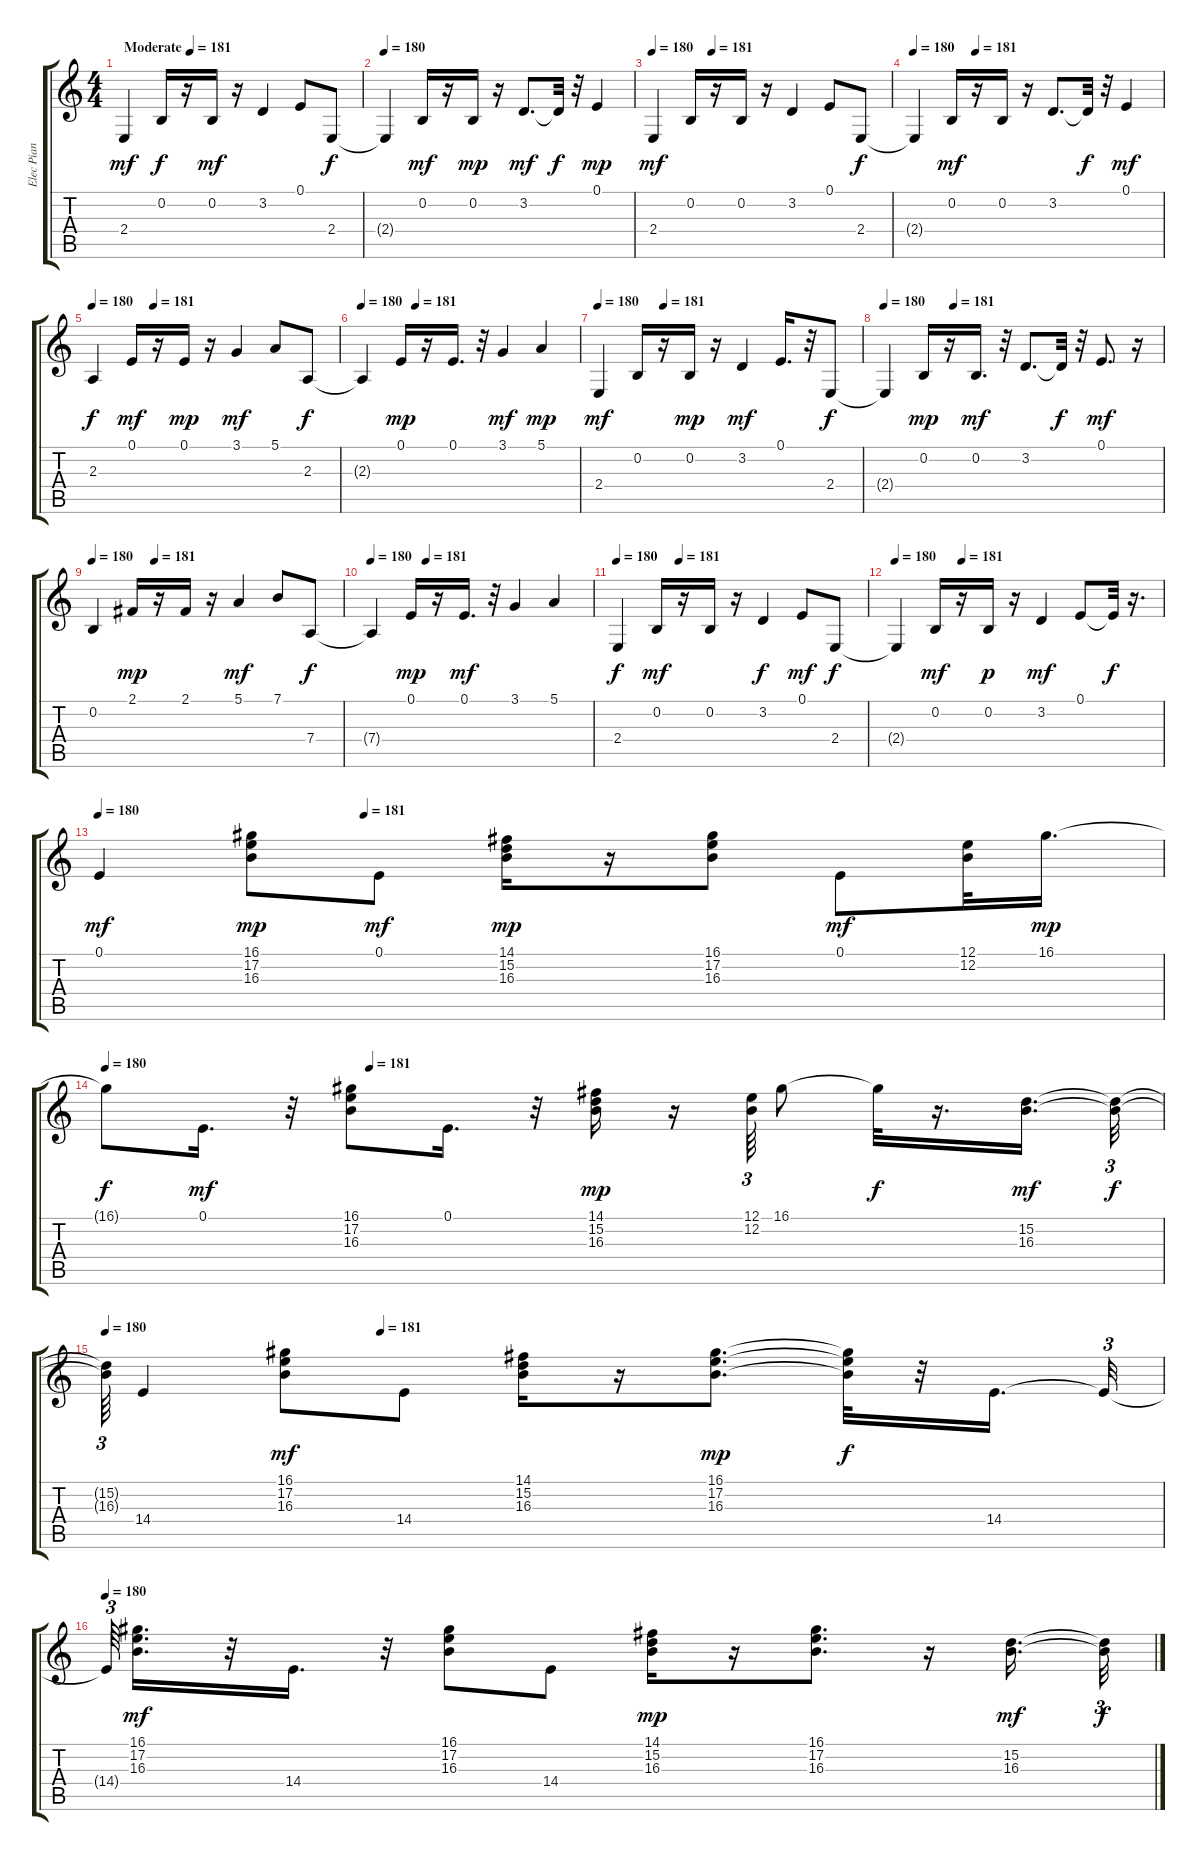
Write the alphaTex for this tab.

\track ("Elec Pian" "Elec Pian") {instrument honkytonkpiano}
\staff {score tabs}
\tuning (E4 B3 G3 D3 A2 E2) {hide}
\ts (4 4)
\tempo (181 "Moderate")
\clef g2
\ks c
2.4.4{dy mf instrument honkytonkpiano} 0.2.16{dy f} r.16 0.2.16{dy mf} r.16 3.2.4 0.1.8 2.4.8{dy f} |
\tempo 180
2.4{t}.4 0.2.16{dy mf} r.16 0.2.16{dy mp} r.16 3.2.8{d dy mf} 3.2{t}.32{dy f} r.32 0.1.4{dy mp} |
\tempo 180
\tempo (181 0.25)
2.4.4{dy mf} 0.2.16 r.16 0.2.16 r.16 3.2.4 0.1.8 2.4.8{dy f} |
\tempo 180
\tempo (181 0.25)
2.4{t}.4 0.2.16{dy mf} r.16 0.2.16 r.16 3.2.8{d} 3.2{t}.32{dy f} r.32 0.1.4{dy mf} |
\tempo 180
\tempo (181 0.25)
2.3.4{dy f} 0.1.16{dy mf} r.16 0.1.16{dy mp} r.16 3.1.4{dy mf} 5.1.8 2.3.8{dy f} |
\tempo 180
\tempo (181 0.25)
2.3{t}.4 0.1.16{dy mp} r.16 0.1.16{d} r.32 3.1.4{dy mf} 5.1.4{dy mp} |
\tempo 180
\tempo (181 0.25)
2.4.4{dy mf} 0.2.16 r.16 0.2.16{dy mp} r.16 3.2.4{dy mf} 0.1.16{d} r.32 2.4.8{dy f} |
\tempo 180
\tempo (181 0.25)
2.4{t}.4 0.2.16{dy mp} r.16 0.2.16{d dy mf} r.32 3.2.8{d} 3.2{t}.32{dy f} r.32 0.1.8{d dy mf} r.16 |
\tempo 180
\tempo (181 0.25)
0.2.4 2.1.16{dy mp} r.16 2.1.16 r.16 5.1.4{dy mf} 7.1.8 7.4.8{dy f} |
\tempo 180
\tempo (181 0.25)
7.4{t}.4 0.1.16{dy mp} r.16 0.1.16{d dy mf} r.32 3.1.4 5.1.4 |
\tempo 180
\tempo (181 0.25)
2.4.4{dy f} 0.2.16{dy mf} r.16 0.2.16 r.16 3.2.4{dy f} 0.1.8{dy mf} 2.4.8{dy f} |
\tempo 180
\tempo (181 0.25)
2.4{t}.4 0.2.16{dy mf} r.16 0.2.16{dy p} r.16 3.2.4{dy mf} 0.1.8 0.1{t}.32{dy f} r.16{d} |
\tempo 180
\tempo (181 0.25)
0.1.4{dy mf} (16.1 17.2 16.3).8{dy mp} 0.1.8{dy mf} (14.1 15.2 16.3).16{dy mp} r.16 (16.1 17.2 16.3).8 0.1.8{dy mf} (12.1 12.2).32 16.1.16{d dy mp} |
\tempo 180
\tempo (181 0.25)
16.1{t}.8{dy f} 0.1.16{d dy mf} r.32 (16.1 17.2 16.3).8 0.1.16{d} r.32 (14.1 15.2 16.3).16{dy mp} r.16 (12.1 12.2).64{tu (3 2)} 16.1.8 16.1{t}.32{dy f} r.16{d} (15.2 16.3).16{d dy mf} (15.2{t} 16.3{t}).32{tu (3 2) dy f} |
\tempo 180
\tempo (181 0.2604166666666667)
(15.2{t} 16.3{t}).64{tu (3 2)} 14.4.4 (16.1 17.2 16.3).8{dy mf} 14.4.8 (14.1 15.2 16.3).16 r.16 (16.1 17.2 16.3).8{d dy mp} (16.1{t} 17.2{t} 16.3{t}).32{dy f} r.32 14.4.16{d} 14.4{t}.32{tu (3 2)} |
\tempo 180
14.4{t}.64{tu (3 2)} (16.1 17.2 16.3).16{d dy mf} r.32 14.4.16{d} r.32 (16.1 17.2 16.3).8 14.4.8 (14.1 15.2 16.3).16{dy mp} r.16 (16.1 17.2 16.3).8{d} r.16 (15.2 16.3).16{d dy mf} (15.2{t} 16.3{t}).32{tu (3 2) dy f}
